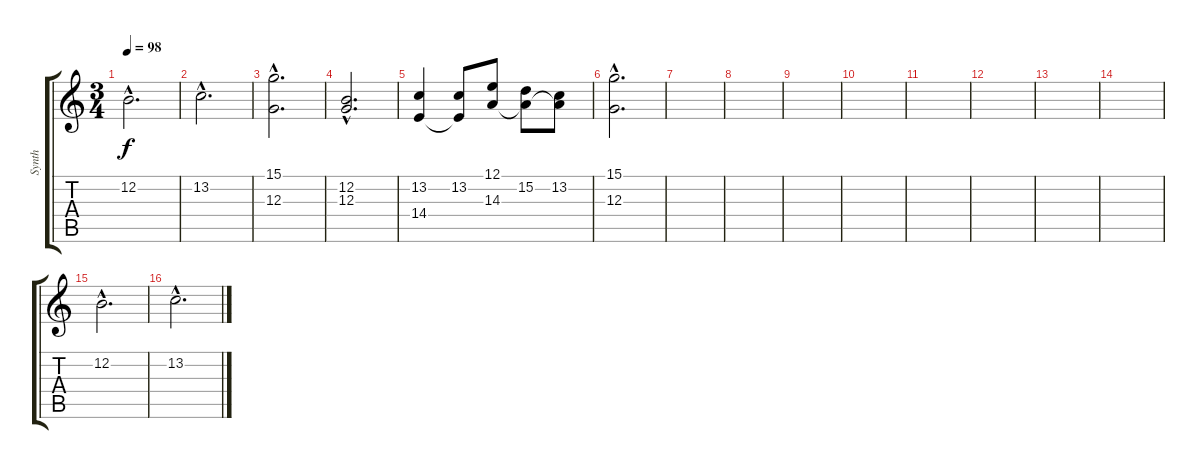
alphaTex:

\track ("Synth" "Synth") {instrument stringensemble1}
\staff {score tabs}
\tuning (E4 B3 G3 D3 A2 E2) {hide}
\ts (3 4)
\tempo 98
\clef g2
\ks c
12.2{hac}.2{d dy f} |
13.2{hac}.2{d} |
(15.1{hac} 12.3{hac}).2{d} |
(12.2{hac} 12.3{hac}).2{d} |
(13.2 14.4).4 (13.2 14.4{t}).8 (12.1 14.3).8 (15.2 14.3{t}).8 (13.2 14.3{t}).8 |
(15.1{hac} 12.3{hac}).2{d} |
|
|
|
|
|
|
|
|
12.2{hac}.2{d} |
13.2{hac}.2{d}
